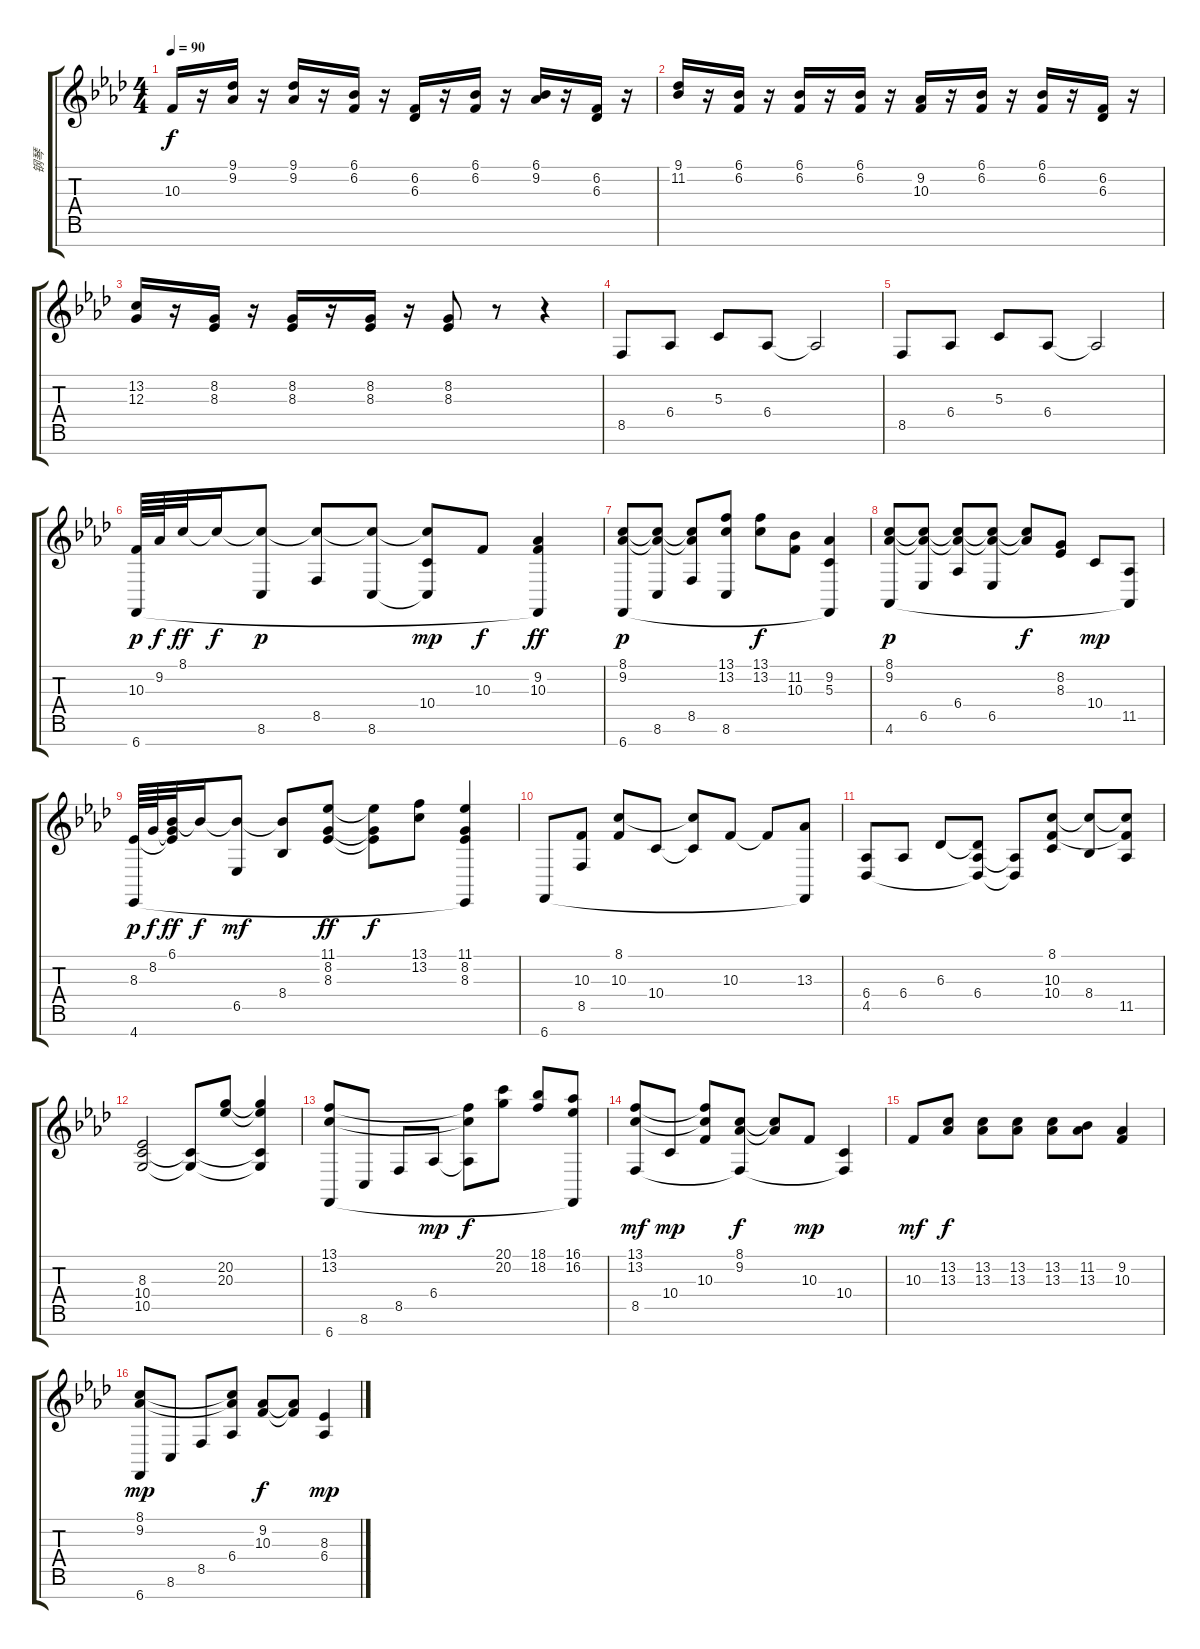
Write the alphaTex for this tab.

\track ("钢琴" "钢琴") {instrument acousticgrandpiano}
\staff {score tabs}
\tuning (E4 B3 G3 D3 A2 E2 B1) {hide}
\ts (4 4)
\tempo 90
\clef g2
\ks ab
10.3.16{dy f} r.16 (9.1 9.2).16 r.16 (9.1 9.2).16 r.16 (6.1 6.2).16 r.16 (6.2 6.3).16 r.16 (6.1 6.2).16 r.16 (6.1 9.2).16 r.16 (6.2 6.3).16 r.16 |
(9.1 11.2).16 r.16 (6.1 6.2).16 r.16 (6.1 6.2).16 r.16 (6.1 6.2).16 r.16 (9.2 10.3).16 r.16 (6.1 6.2).16 r.16 (6.1 6.2).16 r.16 (6.2 6.3).16 r.16 |
(13.2 12.3).16 r.16 (8.2 8.3).16 r.16 (8.2 8.3).16 r.16 (8.2 8.3).16 r.16 (8.2 8.3).8 r.8 r.4 |
8.5.8 6.4.8 5.3.8 6.4.8 6.4{t}.2 |
8.5.8 6.4.8 5.3.8 6.4.8 6.4{t}.2 |
(10.3 6.7).64{dy p volume 12 instrument acousticgrandpiano} 9.2.64{dy f} 8.1.32{dy ff} 8.1{t}.16{dy f} (8.1{t} 8.6).8{dy p} (8.1{t} 8.5).8 (8.1{t} 8.6).8 (8.1{t} 10.4 8.6{t}).8{dy mp} 10.3.8{dy f} (9.2 10.3 6.7{t}).4{dy ff} |
(8.1 9.2 6.7).8{dy p} (8.1{t} 9.2{t} 8.6).8 (8.1{t} 9.2{t} 8.5).8 (13.1 13.2 8.6).8 (13.1 13.2).8{dy f} (11.2 10.3).8 (9.2 5.3 6.7{t}).4 |
(8.1 9.2 4.6).8{dy p} (8.1{t} 9.2{t} 6.5).8 (8.1{t} 9.2{t} 6.4).8 (8.1{t} 9.2{t} 6.5).8 (8.1{t} 9.2{t}).8{dy f} (8.2 8.3).8 10.4.8{dy mp} (11.5 4.6{t}).8 |
(8.3 4.7).64{dy p} 8.2.64{dy f} (6.1 8.2{t} 8.3{t}).32{dy ff} 6.1{t}.16{dy f} (6.1{t} 6.5).8{dy mf} (6.1{t} 8.4).8 (11.1 8.2 8.3).8{dy ff} (11.1{t} 8.2{t} 8.3{t}).8{dy f} (13.1 13.2).8 (11.1 8.2 8.3 4.7{t}).4 |
6.7.8 (10.3 8.5).8 (8.1 10.3).8 10.4.8 (8.1{t} 10.4{t}).8 10.3.8 10.3{t}.8 (13.3 6.7{t}).8 |
(6.4 4.5).8 6.4.8 6.3.8 (6.3{t} 6.4 4.5{t}).8 (6.4{t} 4.5{t}).8 (8.1 10.3 10.4).8 (8.1{t} 8.4).8 (8.1{t} 10.3{t} 11.5).8 |
(8.3 10.4 10.5).2 (10.4{t} 10.5{t}).8 (20.2 20.3).8 (20.2{t} 20.3{t} 10.4{t} 10.5{t}).4 |
(13.1 13.2 6.7).8 8.6.8 8.5.8 6.4.8{dy mp} (13.1{t} 13.2{t} 6.4{t}).8{dy f} (20.1 20.2).8 (18.1 18.2).8 (16.1 16.2 6.7{t}).8 |
(13.1 13.2 8.5).8{dy mf} 10.4.8{dy mp} (13.1{t} 13.2{t} 10.3).8 (8.1 9.2 8.5{t}).8{dy f} (8.1{t} 9.2{t}).8 10.3.8{dy mp} (10.4 8.5{t}).4 |
10.3.8{dy mf volume 8} (13.2 13.3).8{dy f} (13.2 13.3).8 (13.2 13.3).8 (13.2 13.3).8 (11.2 13.3).8 (9.2 10.3).4 |
(8.1 9.2 6.7).8{dy mp} 8.6.8 8.5.8 (8.1{t} 9.2{t} 6.4).8 (9.2 10.3).8{dy f} (9.2{t} 10.3{t}).8 (8.3 6.4).4{dy mp}
